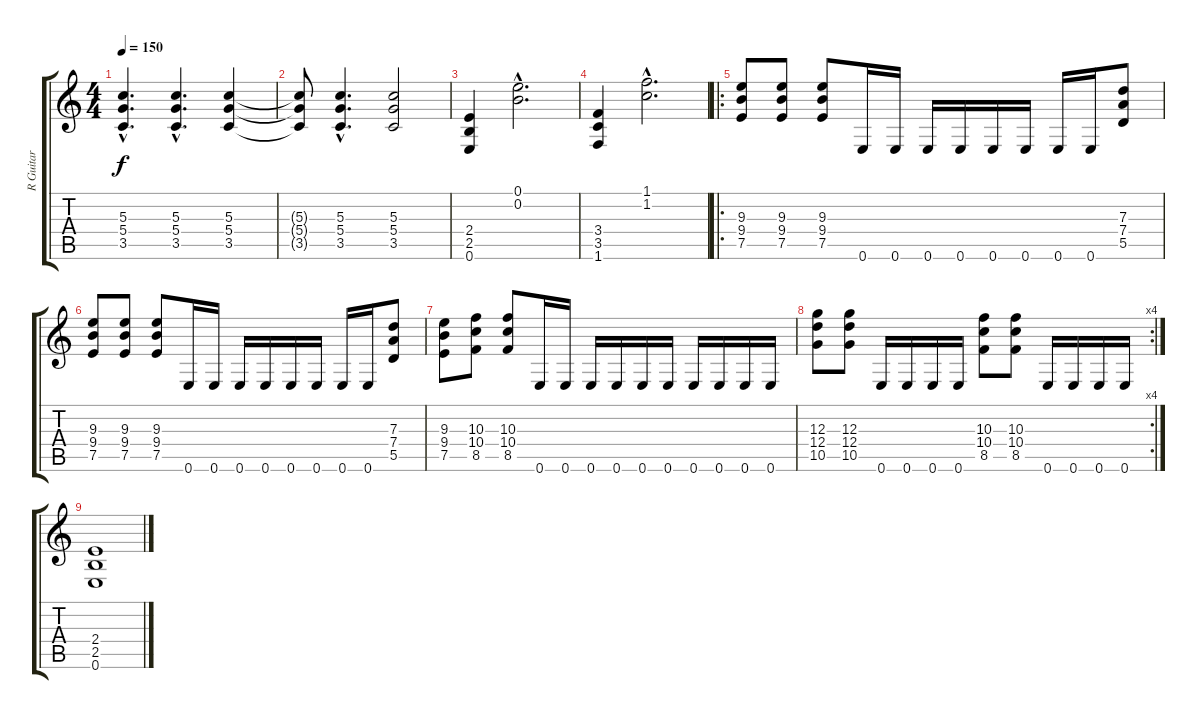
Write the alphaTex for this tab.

\track ("R Guitar" "R Guitar") {instrument distortionguitar}
\staff {score tabs}
\tuning (E4 B3 G3 D3 A2 E2) {hide}
\ts (4 4)
\tempo 150
\clef g2
\ks c
(5.3{hac} 5.4{hac} 3.5{hac}).4{d dy f} (5.3{hac} 5.4{hac} 3.5{hac}).4{d} (5.3 5.4 3.5).4 |
(5.3{t} 5.4{t} 3.5{t}).8 (5.3{hac} 5.4{hac} 3.5{hac}).4{d} (5.3 5.4 3.5).2 |
(2.4 2.5 0.6).4 (0.1{hac} 0.2{hac}).2{d} |
(3.4 3.5 1.6).4 (1.1{hac} 1.2{hac}).2{d} |
\ro
(9.3 9.4 7.5).8 (9.3 9.4 7.5).8 (9.3 9.4 7.5).8 0.6.16 0.6.16 0.6.16 0.6.16 0.6.16 0.6.16 0.6.16 0.6.16 (7.3 7.4 5.5).8 |
(9.3 9.4 7.5).8 (9.3 9.4 7.5).8 (9.3 9.4 7.5).8 0.6.16 0.6.16 0.6.16 0.6.16 0.6.16 0.6.16 0.6.16 0.6.16 (7.3 7.4 5.5).8 |
(9.3 9.4 7.5).8 (10.3 10.4 8.5).8 (10.3 10.4 8.5).8 0.6.16 0.6.16 0.6.16 0.6.16 0.6.16 0.6.16 0.6.16 0.6.16 0.6.16 0.6.16 |
\rc 4
(12.3 12.4 10.5).8 (12.3 12.4 10.5).8 0.6.16 0.6.16 0.6.16 0.6.16 (10.3 10.4 8.5).8 (10.3 10.4 8.5).8 0.6.16 0.6.16 0.6.16 0.6.16 |
(2.4 2.5 0.6).1
